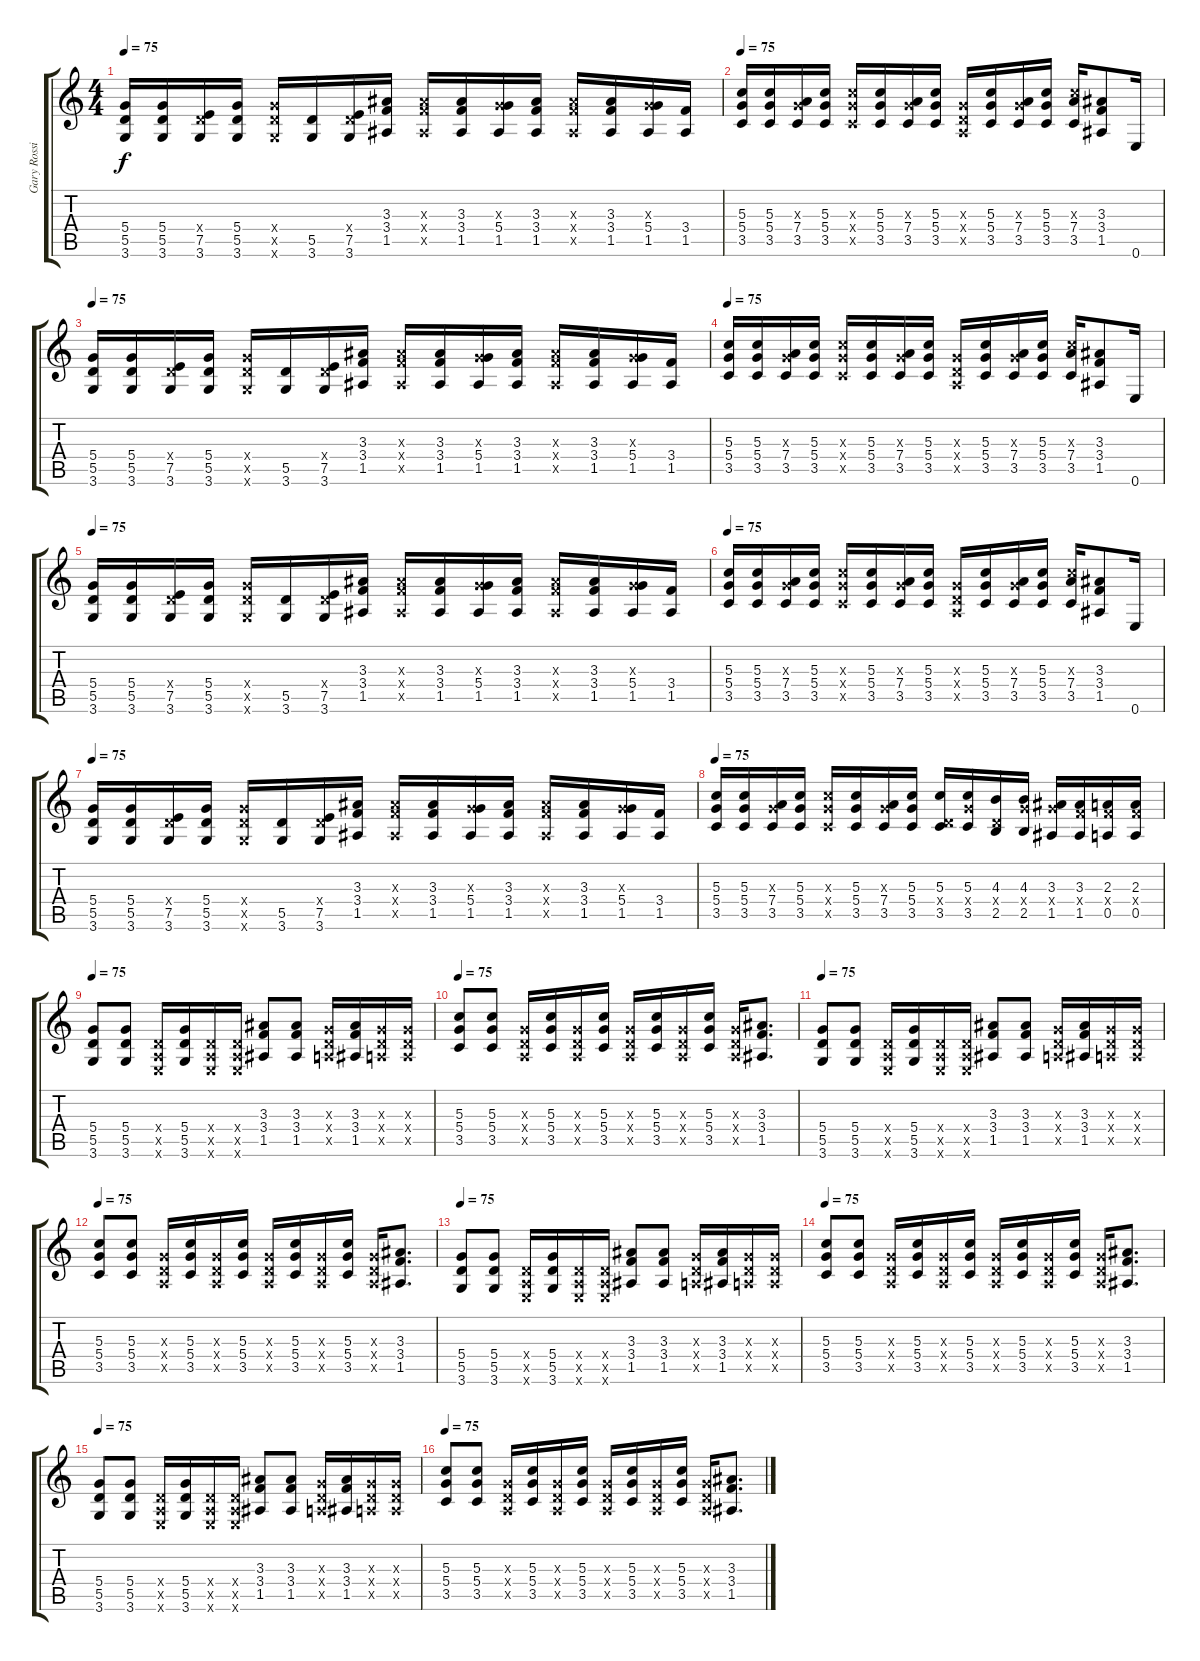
\track ("Gary Rossington (slide/rhythm guitar)" "Gary Rossi") {instrument overdrivenguitar}
\staff {score tabs}
\tuning (E4 B3 G3 D3 A2 E2) {hide}
\ts (4 4)
\tempo 75
\clef g2
\ks c
(5.4 5.5 3.6).16{dy f} (5.4 5.5 3.6).16 (0.4{x} 7.5 3.6).16 (5.4 5.5 3.6).16 (5.4{x} 5.5{x} 3.6{x}).16 (5.5 3.6).16 (0.4{x} 7.5 3.6).16 (3.3 3.4 1.5).16 (3.3{x} 3.4{x} 1.5{x}).16 (3.3 3.4 1.5).16 (0.3{x} 5.4 1.5).16 (3.3 3.4 1.5).16 (3.3{x} 3.4{x} 1.5{x}).16 (3.3 3.4 1.5).16 (0.3{x} 5.4 1.5).16 (3.4 1.5).16 |
\tempo 75
(5.3 5.4 3.5).16 (5.3 5.4 3.5).16 (0.3{x} 7.4 3.5).16 (5.3 5.4 3.5).16 (5.3{x} 5.4{x} 3.5{x}).16 (5.3 5.4 3.5).16 (0.3{x} 7.4 3.5).16 (5.3 5.4 3.5).16 (0.3{x} 0.4{x} 0.5{x}).16 (5.3 5.4 3.5).16 (0.3{x} 7.4 3.5).16 (5.3 5.4 3.5).16 (5.3{x} 7.4 3.5).16 (3.3 3.4 1.5).8 0.6.16 |
\tempo 75
(5.4 5.5 3.6).16 (5.4 5.5 3.6).16 (0.4{x} 7.5 3.6).16 (5.4 5.5 3.6).16 (5.4{x} 5.5{x} 3.6{x}).16 (5.5 3.6).16 (0.4{x} 7.5 3.6).16 (3.3 3.4 1.5).16 (3.3{x} 3.4{x} 1.5{x}).16 (3.3 3.4 1.5).16 (0.3{x} 5.4 1.5).16 (3.3 3.4 1.5).16 (3.3{x} 3.4{x} 1.5{x}).16 (3.3 3.4 1.5).16 (0.3{x} 5.4 1.5).16 (3.4 1.5).16 |
\tempo 75
(5.3 5.4 3.5).16 (5.3 5.4 3.5).16 (0.3{x} 7.4 3.5).16 (5.3 5.4 3.5).16 (5.3{x} 5.4{x} 3.5{x}).16 (5.3 5.4 3.5).16 (0.3{x} 7.4 3.5).16 (5.3 5.4 3.5).16 (0.3{x} 0.4{x} 0.5{x}).16 (5.3 5.4 3.5).16 (0.3{x} 7.4 3.5).16 (5.3 5.4 3.5).16 (5.3{x} 7.4 3.5).16 (3.3 3.4 1.5).8 0.6.16 |
\tempo 75
(5.4 5.5 3.6).16 (5.4 5.5 3.6).16 (0.4{x} 7.5 3.6).16 (5.4 5.5 3.6).16 (5.4{x} 5.5{x} 3.6{x}).16 (5.5 3.6).16 (0.4{x} 7.5 3.6).16 (3.3 3.4 1.5).16 (3.3{x} 3.4{x} 1.5{x}).16 (3.3 3.4 1.5).16 (0.3{x} 5.4 1.5).16 (3.3 3.4 1.5).16 (3.3{x} 3.4{x} 1.5{x}).16 (3.3 3.4 1.5).16 (0.3{x} 5.4 1.5).16 (3.4 1.5).16 |
\tempo 75
(5.3 5.4 3.5).16 (5.3 5.4 3.5).16 (0.3{x} 7.4 3.5).16 (5.3 5.4 3.5).16 (5.3{x} 5.4{x} 3.5{x}).16 (5.3 5.4 3.5).16 (0.3{x} 7.4 3.5).16 (5.3 5.4 3.5).16 (0.3{x} 0.4{x} 0.5{x}).16 (5.3 5.4 3.5).16 (0.3{x} 7.4 3.5).16 (5.3 5.4 3.5).16 (5.3{x} 7.4 3.5).16 (3.3 3.4 1.5).8 0.6.16 |
\tempo 75
(5.4 5.5 3.6).16 (5.4 5.5 3.6).16 (0.4{x} 7.5 3.6).16 (5.4 5.5 3.6).16 (5.4{x} 5.5{x} 3.6{x}).16 (5.5 3.6).16 (0.4{x} 7.5 3.6).16 (3.3 3.4 1.5).16 (3.3{x} 3.4{x} 1.5{x}).16 (3.3 3.4 1.5).16 (0.3{x} 5.4 1.5).16 (3.3 3.4 1.5).16 (3.3{x} 3.4{x} 1.5{x}).16 (3.3 3.4 1.5).16 (0.3{x} 5.4 1.5).16 (3.4 1.5).16 |
\tempo 75
(5.3 5.4 3.5).16 (5.3 5.4 3.5).16 (0.3{x} 7.4 3.5).16 (5.3 5.4 3.5).16 (5.3{x} 5.4{x} 3.5{x}).16 (5.3 5.4 3.5).16 (0.3{x} 7.4 3.5).16 (5.3 5.4 3.5).16 (5.3 0.4{x} 3.5).16 (5.3 5.4{x} 3.5).16 (4.3 0.4{x} 2.5).16 (4.3 5.4{x} 2.5).16 (3.3 5.4{x} 1.5).16 (3.3 3.4{x} 1.5).16 (2.3 3.4{x} 0.5).16 (2.3 3.4{x} 0.5).16 |
\tempo 75
(5.4 5.5 3.6).8 (5.4 5.5 3.6).8 (0.4{x} 0.5{x} 0.6{x}).16 (5.4 5.5 3.6).16 (0.4{x} 0.5{x} 0.6{x}).16 (0.4{x} 0.5{x} 0.6{x}).16 (3.3 3.4 1.5).8 (3.3 3.4 1.5).8 (0.3{x} 0.4{x} 0.5{x}).16 (3.3 3.4 1.5).16 (0.3{x} 0.4{x} 0.5{x}).16 (0.3{x} 0.4{x} 0.5{x}).16 |
\tempo 75
(5.3 5.4 3.5).8 (5.3 5.4 3.5).8 (0.3{x} 0.4{x} 0.5{x}).16 (5.3 5.4 3.5).16 (0.3{x} 0.4{x} 0.5{x}).16 (5.3 5.4 3.5).16 (0.3{x} 0.4{x} 0.5{x}).16 (5.3 5.4 3.5).16 (0.3{x} 0.4{x} 0.5{x}).16 (5.3 5.4 3.5).16 (0.3{x} 0.4{x} 0.5{x}).16 (3.3 3.4 1.5).8{d} |
\tempo 75
(5.4 5.5 3.6).8 (5.4 5.5 3.6).8 (0.4{x} 0.5{x} 0.6{x}).16 (5.4 5.5 3.6).16 (0.4{x} 0.5{x} 0.6{x}).16 (0.4{x} 0.5{x} 0.6{x}).16 (3.3 3.4 1.5).8 (3.3 3.4 1.5).8 (0.3{x} 0.4{x} 0.5{x}).16 (3.3 3.4 1.5).16 (0.3{x} 0.4{x} 0.5{x}).16 (0.3{x} 0.4{x} 0.5{x}).16 |
\tempo 75
(5.3 5.4 3.5).8 (5.3 5.4 3.5).8 (0.3{x} 0.4{x} 0.5{x}).16 (5.3 5.4 3.5).16 (0.3{x} 0.4{x} 0.5{x}).16 (5.3 5.4 3.5).16 (0.3{x} 0.4{x} 0.5{x}).16 (5.3 5.4 3.5).16 (0.3{x} 0.4{x} 0.5{x}).16 (5.3 5.4 3.5).16 (0.3{x} 0.4{x} 0.5{x}).16 (3.3 3.4 1.5).8{d} |
\tempo 75
(5.4 5.5 3.6).8 (5.4 5.5 3.6).8 (0.4{x} 0.5{x} 0.6{x}).16 (5.4 5.5 3.6).16 (0.4{x} 0.5{x} 0.6{x}).16 (0.4{x} 0.5{x} 0.6{x}).16 (3.3 3.4 1.5).8 (3.3 3.4 1.5).8 (0.3{x} 0.4{x} 0.5{x}).16 (3.3 3.4 1.5).16 (0.3{x} 0.4{x} 0.5{x}).16 (0.3{x} 0.4{x} 0.5{x}).16 |
\tempo 75
(5.3 5.4 3.5).8 (5.3 5.4 3.5).8 (0.3{x} 0.4{x} 0.5{x}).16 (5.3 5.4 3.5).16 (0.3{x} 0.4{x} 0.5{x}).16 (5.3 5.4 3.5).16 (0.3{x} 0.4{x} 0.5{x}).16 (5.3 5.4 3.5).16 (0.3{x} 0.4{x} 0.5{x}).16 (5.3 5.4 3.5).16 (0.3{x} 0.4{x} 0.5{x}).16 (3.3 3.4 1.5).8{d} |
\tempo 75
(5.4 5.5 3.6).8 (5.4 5.5 3.6).8 (0.4{x} 0.5{x} 0.6{x}).16 (5.4 5.5 3.6).16 (0.4{x} 0.5{x} 0.6{x}).16 (0.4{x} 0.5{x} 0.6{x}).16 (3.3 3.4 1.5).8 (3.3 3.4 1.5).8 (0.3{x} 0.4{x} 0.5{x}).16 (3.3 3.4 1.5).16 (0.3{x} 0.4{x} 0.5{x}).16 (0.3{x} 0.4{x} 0.5{x}).16 |
\tempo 75
(5.3 5.4 3.5).8 (5.3 5.4 3.5).8 (0.3{x} 0.4{x} 0.5{x}).16 (5.3 5.4 3.5).16 (0.3{x} 0.4{x} 0.5{x}).16 (5.3 5.4 3.5).16 (0.3{x} 0.4{x} 0.5{x}).16 (5.3 5.4 3.5).16 (0.3{x} 0.4{x} 0.5{x}).16 (5.3 5.4 3.5).16 (0.3{x} 0.4{x} 0.5{x}).16 (3.3 3.4 1.5).8{d}
